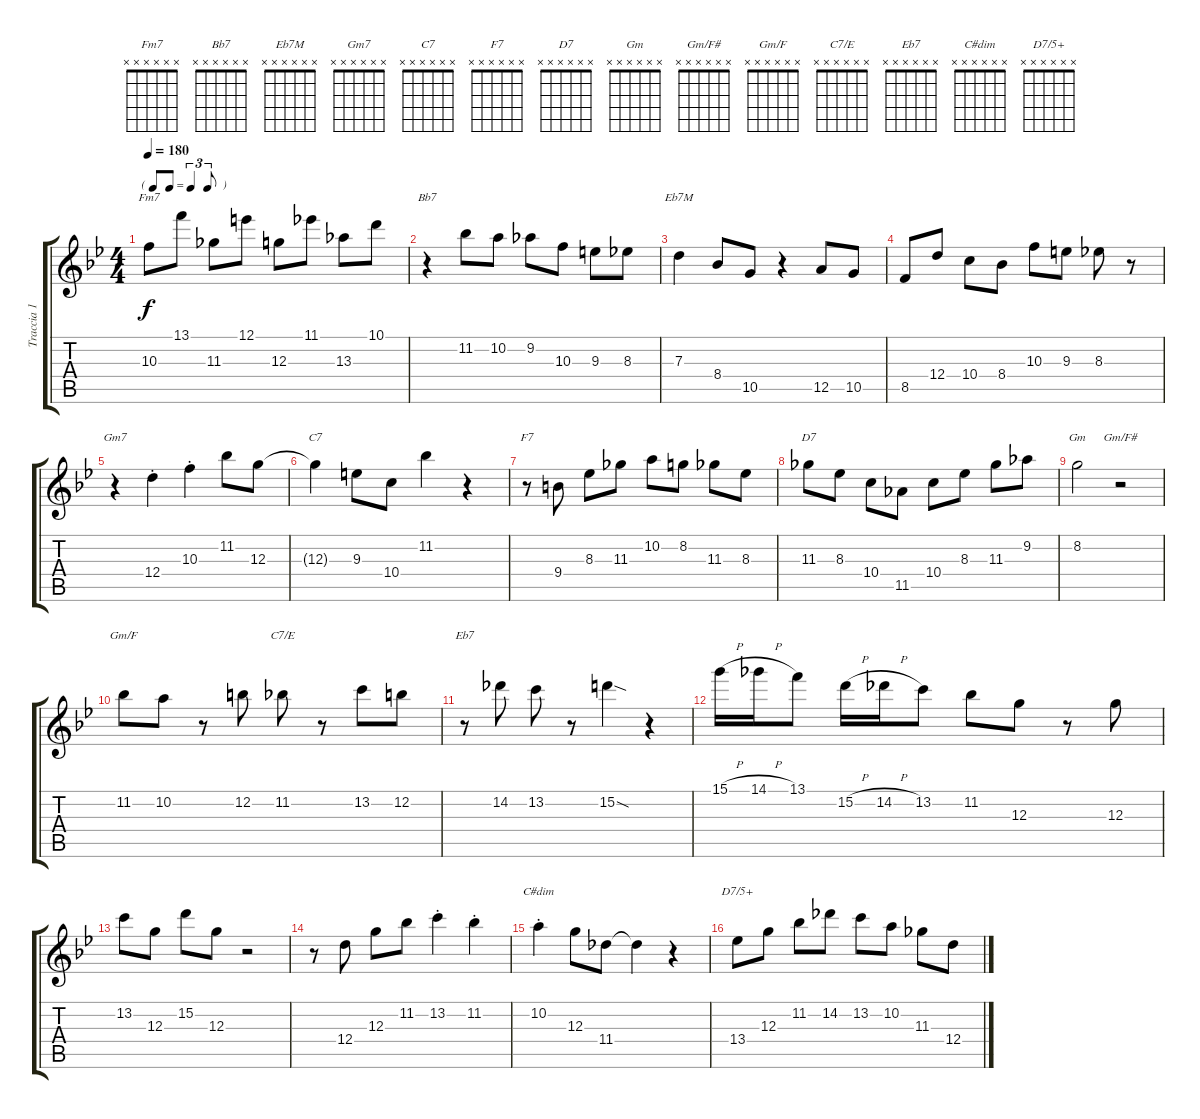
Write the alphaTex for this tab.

\track ("Traccia 1" "Traccia 1") {instrument acousticguitarsteel}
\staff {score tabs}
\tuning (E4 B3 G3 D3 A2 E2) {hide}
\chord ("Fm7" x x x x x x)
\chord ("Bb7" x x x x x x)
\chord ("Eb7M" x x x x x x)
\chord ("Gm7" x x x x x x)
\chord ("C7" x x x x x x)
\chord ("F7" x x x x x x)
\chord ("D7" x x x x x x)
\chord ("Gm" x x x x x x)
\chord ("Gm/F#" x x x x x x)
\chord ("Gm/F" x x x x x x)
\chord ("C7/E" x x x x x x)
\chord ("Eb7" x x x x x x)
\chord ("C#dim" x x x x x x)
\chord ("D7/5+" x x x x x x)
\ts (4 4)
\tf triplet8th
\tempo 180
\clef g2
\ks gminor
10.3.8{ch "Fm7" dy f} 13.1.8 11.3.8 12.1.8 12.3.8 11.1.8 13.3.8 10.1.8 |
r.4{ch "Bb7"} 11.2.8 10.2.8 9.2.8 10.3.8 9.3.8 8.3.8 |
7.3.4{ch "Eb7M"} 8.4.8 10.5.8 r.4 12.5.8 10.5.8 |
8.5.8 12.4.8 10.4.8 8.4.8 10.3.8 9.3.8 8.3.8 r.8 |
r.4{ch "Gm7"} 12.4{st}.4 10.3{st}.4 11.2.8 12.3.8 |
12.3{t}.4{ch "C7"} 9.3.8 10.4.8 11.2.4 r.4 |
r.8{ch "F7"} 9.4.8 8.3.8 11.3.8 10.2.8 8.2.8 11.3.8 8.3.8 |
11.3.8{ch "D7"} 8.3.8 10.4.8 11.5.8 10.4.8 8.3.8 11.3.8 9.2.8 |
8.2.2{ch "Gm"} r.2{ch "Gm/F#"} |
11.2.8{ch "Gm/F"} 10.2.8 r.8 12.2.8 11.2.8{ch "C7/E"} r.8 13.2.8 12.2.8 |
r.8{ch "Eb7"} 14.2.8 13.2.8 r.8 15.2{sod}.4 r.4 |
15.1{h}.16 14.1{h}.16 13.1.8 15.2{h}.16 14.2{h}.16 13.2.8 11.2.8 12.3.8 r.8 12.3.8 |
13.2.8 12.3.8 15.2.8 12.3.8 r.2 |
r.8 12.4.8 12.3.8 11.2.8 13.2{st}.4 11.2{st}.4 |
10.2{st}.4{ch "C#dim"} 12.3.8 11.4.8 11.4{t}.4 r.4 |
13.4.8{ch "D7/5+"} 12.3.8 11.2.8 14.2.8 13.2.8 10.2.8 11.3.8 12.4.8
